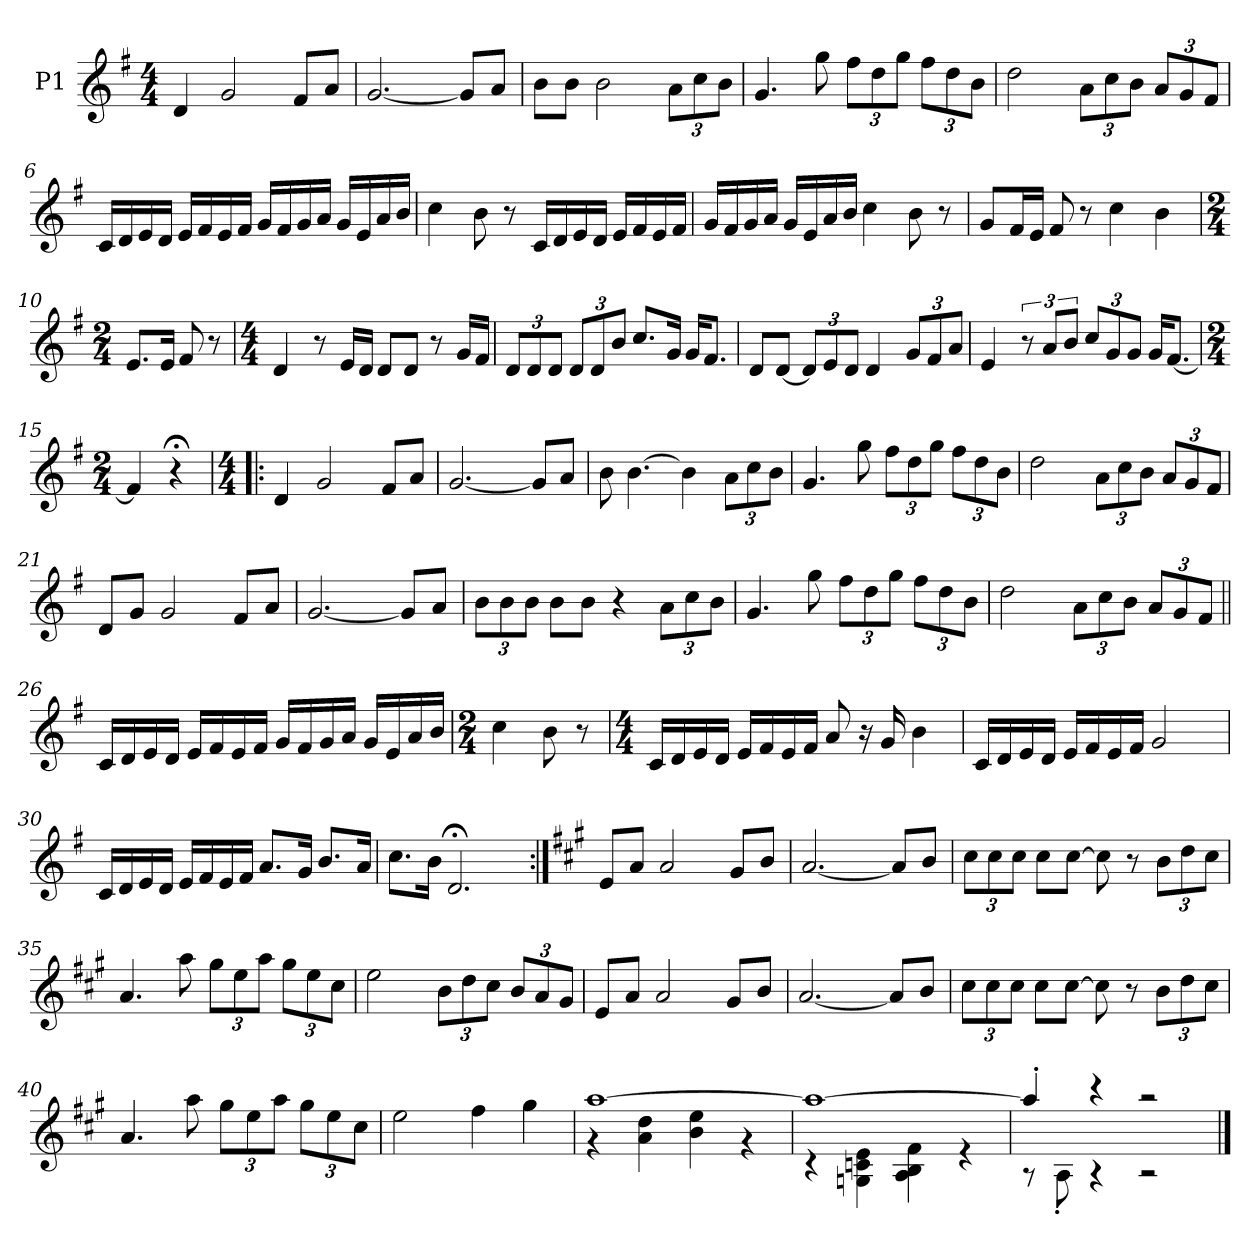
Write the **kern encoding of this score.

**kern
*part1
*staff1
*I"P1
*clefG2
*k[f#]
*G:
*M4/4
*MM60
=1
4d/
2g/
8f#/L
8a/J
=2
[<2.g/
8g/L]
8a/J
=3
8b\L
8b\J
2b\
*Xbrackettup
12a\L
12cc\
12b\J
=4
4.g/
8gg\
12ff#\L
12dd\
12gg\J
12ff#\L
12dd\
12b\J
=5
2dd\
12a\L
12cc\
12b\J
12a/L
12g/
12f#/J
!!LO:LB:g=z
=6
16c/LL
16d/
16e/
16d/JJ
16e/LL
16f#/
16e/
16f#/JJ
16g/LL
16f#/
16g/
16a/JJ
16g/LL
16e/
16a/
16b/JJ
=7
4cc\
8b\
8r
16c/LL
16d/
16e/
16d/JJ
16e/LL
16f#/
16e/
16f#/JJ
=8
16g/LL
16f#/
16g/
16a/JJ
16g/LL
16e/
16a/
16b/JJ
4cc\
8b\
8r
!!LO:LB:g=z
=9
8g/L
16f#/L
16e/JJ
8f#/
8r
4cc\
4b\
=10
*M2/4
8.e/L
16e/Jk
8f#/
8r
=11
*M4/4
4d/
8r
16e/LL
16d/JJ
8d/L
8d/J
8r
16g/LL
16f#/JJ
=12
12d/L
12d/
12d/J
12d/L
12d/
12b/J
8.cc/L
16g/Jk
16g/KL
8.f#/J
!!LO:LB:g=z
=13
8d/L
[<8d/J
12d/L]
12e/
12d/J
4d/
12g/L
12f#/
12a/J
=14
4e/
*brackettup
12r
12a/L
12b/J
*Xbrackettup
12cc/L
12g/
12g/J
16g/KL
[<8.f#/J
=15
*M2/4
4f#/]
4r;<
=16!|:
*M4/4
4d/
2g/
8f#/L
8a/J
=17
[<2.g/
8g/L]
8a/J
!!LO:LB:g=z
=18
8b\
[>4.b\
4b\]
12a\L
12cc\
12b\J
=19
4.g/
8gg\
12ff#\L
12dd\
12gg\J
12ff#\L
12dd\
12b\J
=20
2dd\
12a\L
12cc\
12b\J
12a/L
12g/
12f#/J
=21
8d/L
8g/J
2g/
8f#/L
8a/J
=22
[<2.g/
8g/L]
8a/J
!!LO:LB:g=z
=23
12b\L
12b\
12b\J
8b\L
8b\J
4r
12a\L
12cc\
12b\J
=24
4.g/
8gg\
12ff#\L
12dd\
12gg\J
12ff#\L
12dd\
12b\J
=25
2dd\
12a\L
12cc\
12b\J
12a/L
12g/
12f#/J
=26||
16c/LL
16d/
16e/
16d/JJ
16e/LL
16f#/
16e/
16f#/JJ
16g/LL
16f#/
16g/
16a/JJ
16g/LL
16e/
16a/
16b/JJ
!!LO:LB:g=z
=27
*M2/4
4cc\
8b\
8r
=28
*M4/4
16c/LL
16d/
16e/
16d/JJ
16e/LL
16f#/
16e/
16f#/JJ
8a/
16r
16g/
4b\
=29
16c/LL
16d/
16e/
16d/JJ
16e/LL
16f#/
16e/
16f#/JJ
2g/
=30
16c/LL
16d/
16e/
16d/JJ
16e/LL
16f#/
16e/
16f#/JJ
8.a/L
16g/Jk
8.b/L
16a/Jk
!!LO:LB:g=z
=31
8.cc\L
16b\Jk
2.d;</
=32:|!
*k[f#c#g#]
*A:
8e/L
8a/J
2a/
8g#/L
8b/J
=33
[<2.a/
8a/L]
8b/J
=34
12cc#\L
12cc#\
12cc#\J
8cc#\L
[>8cc#\J
8cc#\]
8r
12b\L
12dd\
12cc#\J
=35
4.a/
8aa\
12gg#\L
12ee\
12aa\J
12gg#\L
12ee\
12cc#\J
!!LO:LB:g=z
=36
2ee\
12b\L
12dd\
12cc#\J
12b/L
12a/
12g#/J
=37
8e/L
8a/J
2a/
8g#/L
8b/J
=38
[<2.a/
8a/L]
8b/J
=39
12cc#\L
12cc#\
12cc#\J
8cc#\L
[>8cc#\J
8cc#\]
8r
12b\L
12dd\
12cc#\J
=40
4.a/
8aa\
12gg#\L
12ee\
12aa\J
12gg#\L
12ee\
12cc#\J
!!LO:LB:g=z
=41
2ee\
4ff#\
4gg#\
=42
*^
[>1aa	4r
.	4a\ 4dd\
.	4b\ 4ee\
.	4r
=43	=43
1aa_	4r
.	4Gn\ 4cn\ 4e\
.	4A\ 4B\ 4f#\
.	4r
=44	=44
4aa'/]	8r
.	8A'\
4r	4r
2r	2r
*v	*v
==
*-
